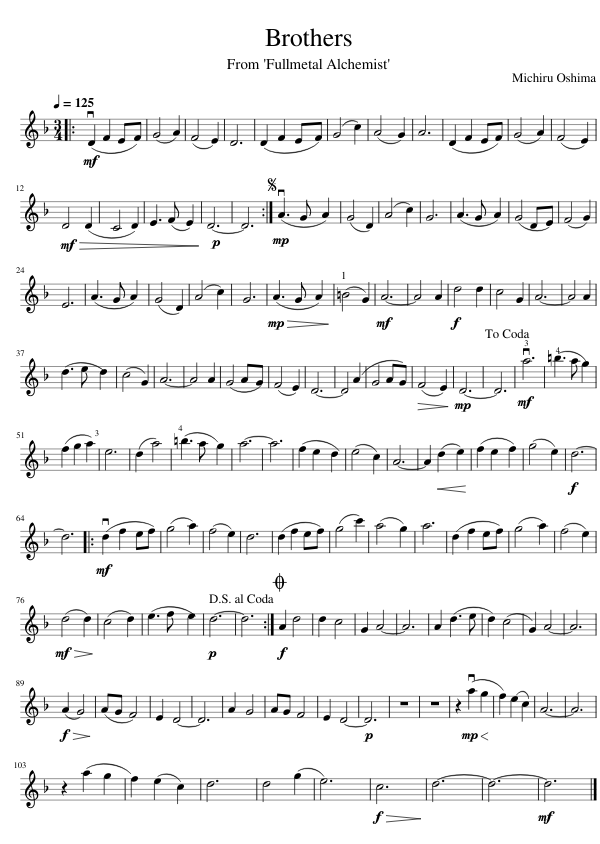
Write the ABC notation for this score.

X:1
L:1/8
Q:1/4=125
M:3/4
I:linebreak $
K:F
V:1 treble
V:1
|:!mf! (D2 F2 EF) | (G4 A2) | (F4 E2) | D6 | (D2 F2 EF) | %5
 (G4 c2) | (A4 G2) | A6 | (D2 F2 EF) | (G4 A2) | %10
 (F4 E2) |$!mf!!>(! D4 (D2!>)! | C4 D2) | E3 (F E2) |!p! D6- | %15
 D6 :|S!mp! (A3 G A2) | (G4 D2) | (A4 c2) | G6 | %20
 (A3 G A2) | (G4 DE) | (F4 G2) |$ E6 | (A3 G A2) | %25
 (G4 D2) | (A4 c2) | G6 |!mp!!>(! (A3 G A2)!>)! | (!1!=B4 G2) | %30
!mf! A6- | A4 A2 |!f! d4 d2 | c4 G2 | A6- | %35
 A4 A2 |$ (d3 e d2) | (c4 G2) | A6- | A4 A2 | %40
 (G4 AG) | (F4 E2) | D6- | D4 (A2 | G4 AG) | %45
!>(! (F4 E2)!>)! |!mp! D6- | D6!dacoda! |!mf! !3!a6 | (!4!=b3 a g2) |$ %50
 (f2 g2 !3!a2) | e6 | (d2 a4) | (!4!=b3 a g2) | a6- | %55
 a6 | (f2 e2 d2) | (e4 c2) | A6- | A2!<(! (d2 e2)!<)! | %60
 (f2 e2 f2) | (g4 e2) |!f! d6- |$ d6 |:!mf! (d2 f2 ef) | %65
 (g4 a2) | (f4 e2) | d6 | (d2 f2 ef) | (g4 c'2) | %70
 (a4 g2) | a6 | (d2 f2 ef) | (g4 a2) | (f4 e2) |$ %75
!mf!!>(! (d4 d2)!>)! | (c4 d2) | (e3 f e2) |!p! d6- |O d6!D.S.! :| %80
!f! A2 d4 | d2 c4 | G2 A4- | A6 | A2 (d3 e | %85
 d2) (c4 | G2) A4- | A6 |$!f!!>(! (A2 G4)!>)! | (AG F4) | %90
 E2 D4- | D6 | A2 G4 | AG F4 | E2 D4- | %95
!p! D6 | z6 | z6 | z2!mp!!<(! (a2 g2!<)! | f2 (e2 c2)) | %100
 A6- | A6 |$ z2 (a2 g2 | f2) (e2 c2) | d6 | %105
 d4 (g2 | e6) |!f!!>(! c6!>)! | d6- | d6- | %110
!mf! d6 |] %111
